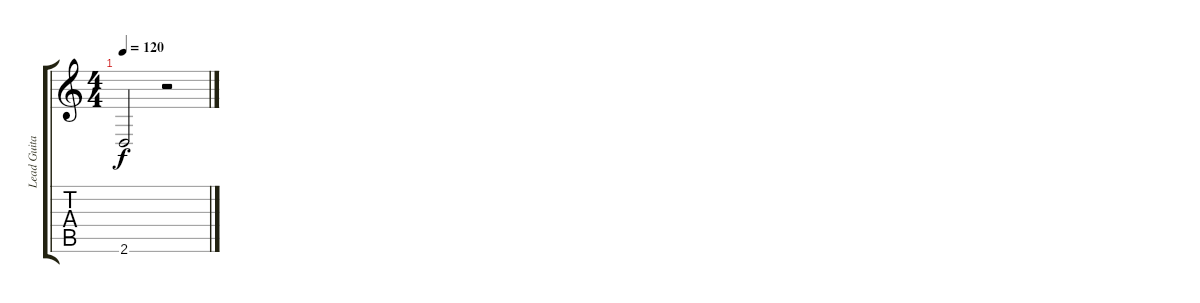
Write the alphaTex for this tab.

\track ("Lead Guitar" "Lead Guita") {instrument distortionguitar}
\staff {score tabs}
\tuning (D4 A3 F3 C3 G2 C2) {hide}
\ts (4 4)
\tempo 120
\clef g2
\ks c
2.6{t}.2{dy f} r.2
